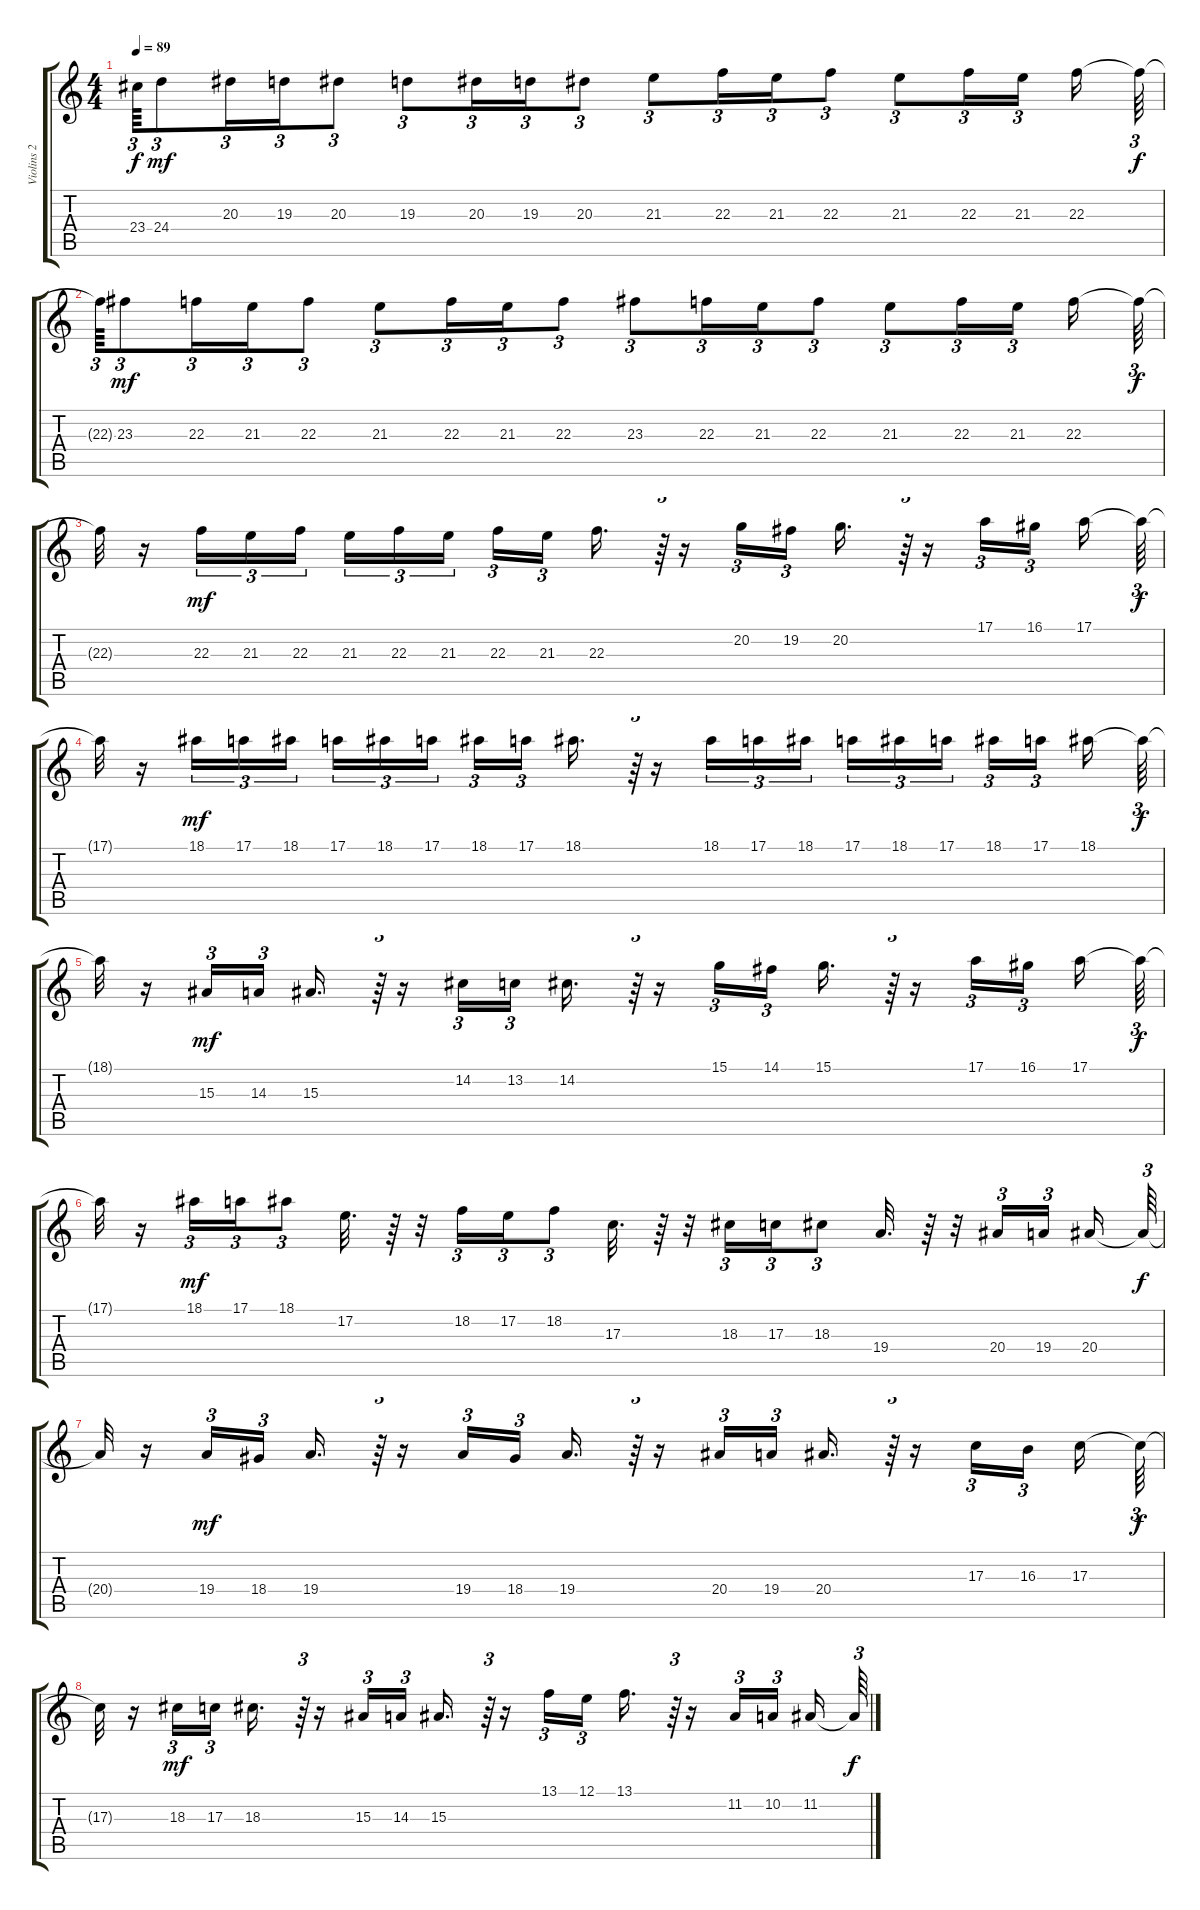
\track ("Violins 2" "Violins 2") {instrument stringensemble1}
\staff {score tabs}
\tuning (E4 B3 G3 D3 A2 E2) {hide}
\ts (4 4)
\tempo 89
\clef g2
\ks c
23.4{t}.64{tu (3 2) dy f} 24.4.8{tu (3 2) dy mf} 20.3.16{tu (3 2)} 19.3.16{tu (3 2)} 20.3.8{tu (3 2)} 19.3.8{tu (3 2)} 20.3.16{tu (3 2)} 19.3.16{tu (3 2)} 20.3.8{tu (3 2)} 21.3.8{tu (3 2)} 22.3.16{tu (3 2)} 21.3.16{tu (3 2)} 22.3.8{tu (3 2)} 21.3.8{tu (3 2)} 22.3.16{tu (3 2)} 21.3.16{tu (3 2)} 22.3.16 22.3{t}.64{tu (3 2) dy f} |
22.3{t}.64{tu (3 2)} 23.3.8{tu (3 2) dy mf} 22.3.16{tu (3 2)} 21.3.16{tu (3 2)} 22.3.8{tu (3 2)} 21.3.8{tu (3 2)} 22.3.16{tu (3 2)} 21.3.16{tu (3 2)} 22.3.8{tu (3 2)} 23.3.8{tu (3 2)} 22.3.16{tu (3 2)} 21.3.16{tu (3 2)} 22.3.8{tu (3 2)} 21.3.8{tu (3 2)} 22.3.16{tu (3 2)} 21.3.16{tu (3 2)} 22.3.16 22.3{t}.64{tu (3 2) dy f} |
22.3{t}.32 r.16 22.3.16{tu (3 2) dy mf} 21.3.16{tu (3 2)} 22.3.16{tu (3 2)} 21.3.16{tu (3 2)} 22.3.16{tu (3 2)} 21.3.16{tu (3 2)} 22.3.16{tu (3 2)} 21.3.16{tu (3 2)} 22.3.16{d} r.64{tu (3 2)} r.16 20.2.16{tu (3 2)} 19.2.16{tu (3 2)} 20.2.16{d} r.64{tu (3 2)} r.16 17.1.16{tu (3 2)} 16.1.16{tu (3 2)} 17.1.16 17.1{t}.64{tu (3 2) dy f} |
17.1{t}.32 r.16 18.1.16{tu (3 2) dy mf} 17.1.16{tu (3 2)} 18.1.16{tu (3 2)} 17.1.16{tu (3 2)} 18.1.16{tu (3 2)} 17.1.16{tu (3 2)} 18.1.16{tu (3 2)} 17.1.16{tu (3 2)} 18.1.16{d} r.64{tu (3 2)} r.16 18.1.16{tu (3 2)} 17.1.16{tu (3 2)} 18.1.16{tu (3 2)} 17.1.16{tu (3 2)} 18.1.16{tu (3 2)} 17.1.16{tu (3 2)} 18.1.16{tu (3 2)} 17.1.16{tu (3 2)} 18.1.16 18.1{t}.64{tu (3 2) dy f} |
18.1{t}.32 r.16 15.3.16{tu (3 2) dy mf} 14.3.16{tu (3 2)} 15.3.16{d} r.64{tu (3 2)} r.16 14.2.16{tu (3 2)} 13.2.16{tu (3 2)} 14.2.16{d} r.64{tu (3 2)} r.16 15.1.16{tu (3 2)} 14.1.16{tu (3 2)} 15.1.16{d} r.64{tu (3 2)} r.16 17.1.16{tu (3 2)} 16.1.16{tu (3 2)} 17.1.16 17.1{t}.64{tu (3 2) dy f} |
17.1{t}.32 r.16 18.1.16{tu (3 2) dy mf} 17.1.16{tu (3 2)} 18.1.8{tu (3 2)} 17.2.32{d} r.64 r.32 18.2.16{tu (3 2)} 17.2.16{tu (3 2)} 18.2.8{tu (3 2)} 17.3.32{d} r.64 r.32 18.3.16{tu (3 2)} 17.3.16{tu (3 2)} 18.3.8{tu (3 2)} 19.4.32{d} r.64 r.32 20.4.16{tu (3 2)} 19.4.16{tu (3 2)} 20.4.16 20.4{t}.64{tu (3 2) dy f} |
20.4{t}.32 r.16 19.4.16{tu (3 2) dy mf} 18.4.16{tu (3 2)} 19.4.16{d} r.64{tu (3 2)} r.16 19.4.16{tu (3 2)} 18.4.16{tu (3 2)} 19.4.16{d} r.64{tu (3 2)} r.16 20.4.16{tu (3 2)} 19.4.16{tu (3 2)} 20.4.16{d} r.64{tu (3 2)} r.16 17.3.16{tu (3 2)} 16.3.16{tu (3 2)} 17.3.16 17.3{t}.64{tu (3 2) dy f} |
17.3{t}.32 r.16 18.3.16{tu (3 2) dy mf} 17.3.16{tu (3 2)} 18.3.16{d} r.64{tu (3 2)} r.16 15.3.16{tu (3 2)} 14.3.16{tu (3 2)} 15.3.16{d} r.64{tu (3 2)} r.16 13.1.16{tu (3 2)} 12.1.16{tu (3 2)} 13.1.16{d} r.64{tu (3 2)} r.16 11.2.16{tu (3 2)} 10.2.16{tu (3 2)} 11.2.16 11.2{t}.64{tu (3 2) dy f}
